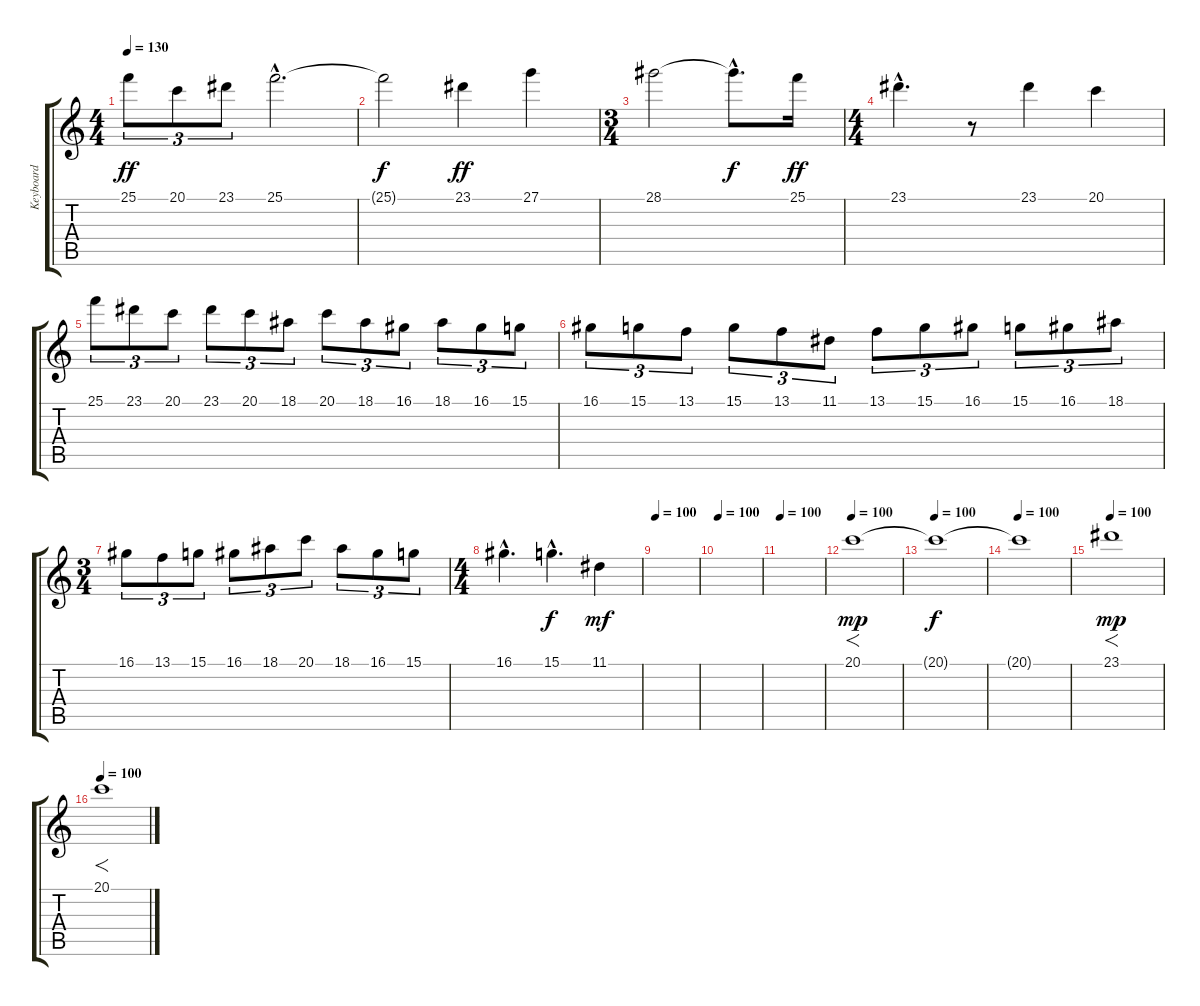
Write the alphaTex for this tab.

\track ("Keyboard" "Keyboard") {instrument stringensemble1}
\staff {score tabs}
\tuning (E4 B3 G3 D3 A2 E2) {hide}
\ts (4 4)
\tempo 130
\clef g2
\ks c
25.1.8{tu (3 2) dy ff} 20.1.8{tu (3 2)} 23.1.8{tu (3 2)} 25.1{hac}.2{d} |
25.1{t}.2{dy f} 23.1.4{dy ff} 27.1.4 |
\ts (3 4)
28.1.2 28.1{hac t}.8{d dy f} 25.1.16{dy ff} |
\ts (4 4)
23.1{hac}.4{d} r.8 23.1.4 20.1.4 |
25.1.8{tu (3 2)} 23.1.8{tu (3 2)} 20.1.8{tu (3 2)} 23.1.8{tu (3 2)} 20.1.8{tu (3 2)} 18.1.8{tu (3 2)} 20.1.8{tu (3 2)} 18.1.8{tu (3 2)} 16.1.8{tu (3 2)} 18.1.8{tu (3 2)} 16.1.8{tu (3 2)} 15.1.8{tu (3 2)} |
16.1.8{tu (3 2)} 15.1.8{tu (3 2)} 13.1.8{tu (3 2)} 15.1.8{tu (3 2)} 13.1.8{tu (3 2)} 11.1.8{tu (3 2)} 13.1.8{tu (3 2)} 15.1.8{tu (3 2)} 16.1.8{tu (3 2)} 15.1.8{tu (3 2)} 16.1.8{tu (3 2)} 18.1.8{tu (3 2)} |
\ts (3 4)
16.1.8{tu (3 2)} 13.1.8{tu (3 2)} 15.1.8{tu (3 2)} 16.1.8{tu (3 2)} 18.1.8{tu (3 2)} 20.1.8{tu (3 2)} 18.1.8{tu (3 2)} 16.1.8{tu (3 2)} 15.1.8{tu (3 2)} |
\ts (4 4)
16.1{hac}.4{d} 15.1{hac}.4{d dy f} 11.1.4{dy mf} |
\tempo 100
|
\tempo 100
|
\tempo 100
|
\tempo 100
20.1.1{f dy mp} |
\tempo 100
20.1{t}.1{dy f} |
\tempo 100
20.1{t}.1 |
\tempo 100
23.1.1{f dy mp} |
\tempo 100
20.1.1{f}
